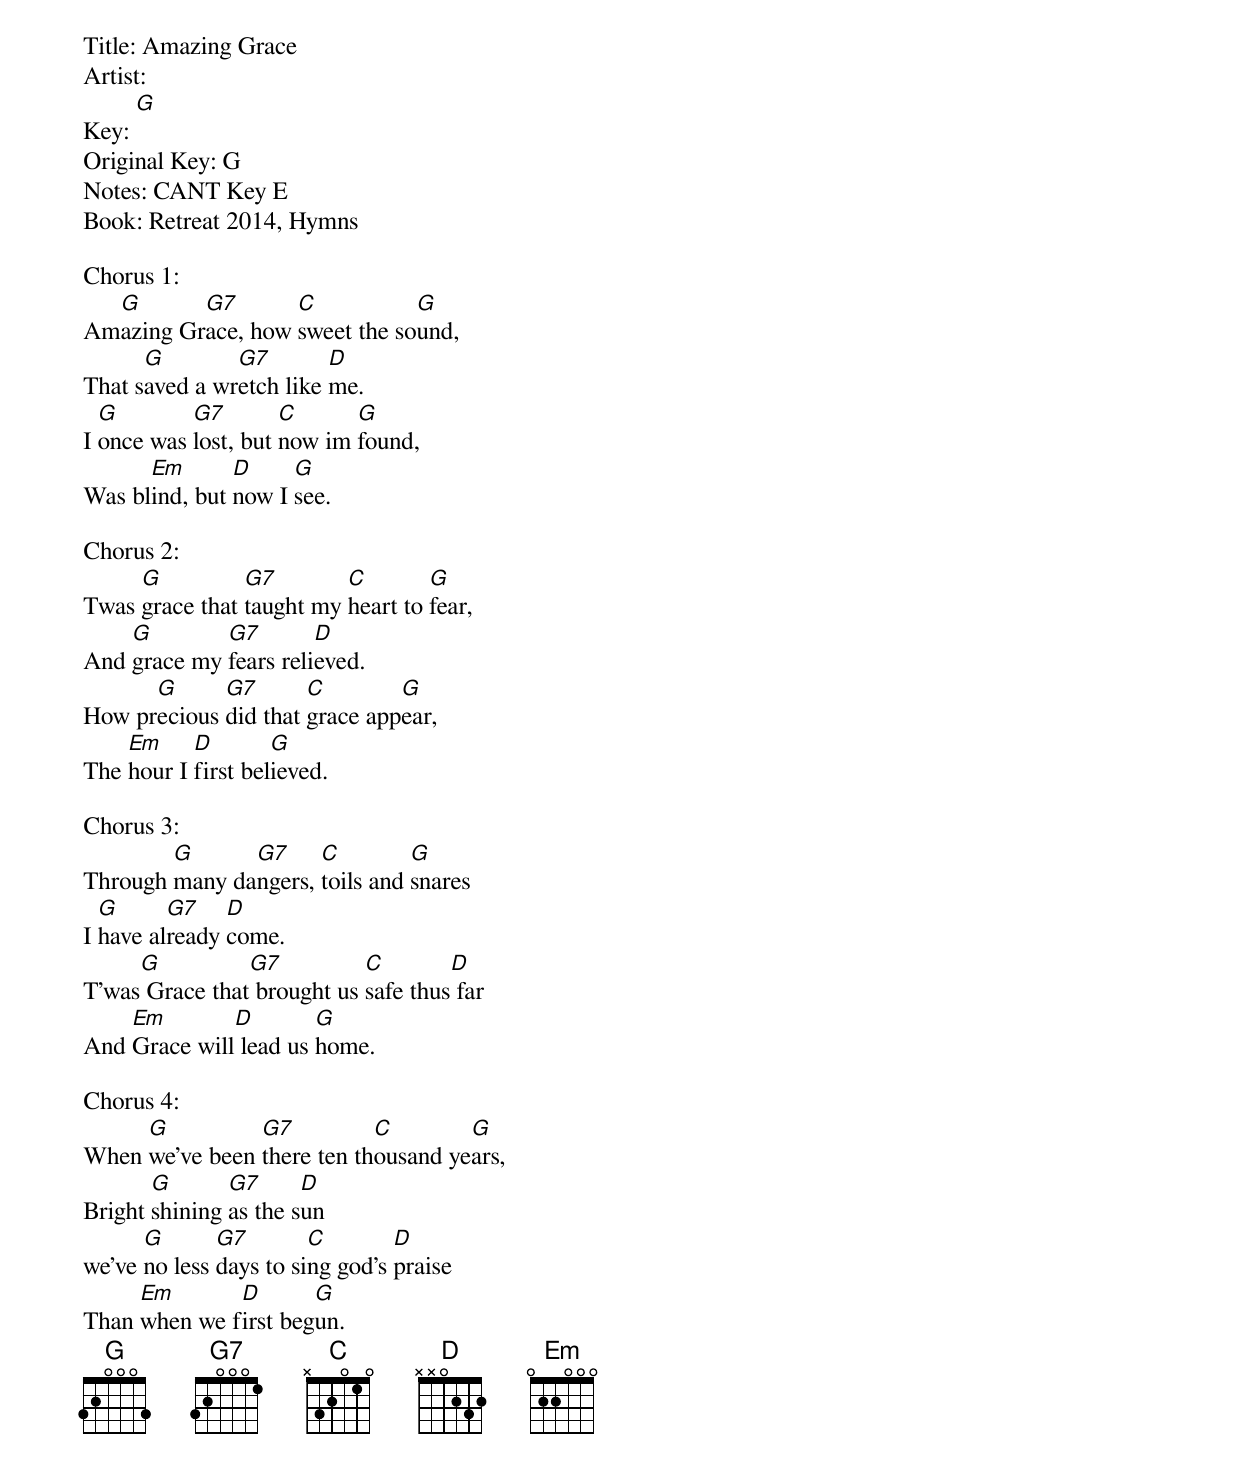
Title: Amazing Grace
Artist:
Key: [G]
Original Key: G
Notes: CANT Key E
Book: Retreat 2014, Hymns

Chorus 1:
Am[G]azing Gr[G7]ace, how [C]sweet the so[G]und,
That s[G]aved a wr[G7]etch like [D]me.
I [G]once was [G7]lost, but [C]now im [G]found,
Was bl[Em]ind, but [D]now I [G]see.

Chorus 2:
Twas [G]grace that [G7]taught my [C]heart to [G]fear,
And [G]grace my [G7]fears reli[D]eved.
How pr[G]ecious [G7]did that [C]grace app[G]ear,
The [Em]hour I [D]first bel[G]ieved.

Chorus 3:
Through [G]many da[G7]ngers, [C]toils and [G]snares
I [G]have al[G7]ready [D]come.
T'was[G] Grace that[G7] brought us [C]safe thus[D] far
And [Em]Grace will[D] lead us [G]home.

Chorus 4:
When [G]we've been [G7]there ten th[C]ousand ye[G]ars,
Bright [G]shining [G7]as the s[D]un
we've [G]no less [G7]days to si[C]ng god's [D]praise
Than [Em]when we f[D]irst beg[G]un.
